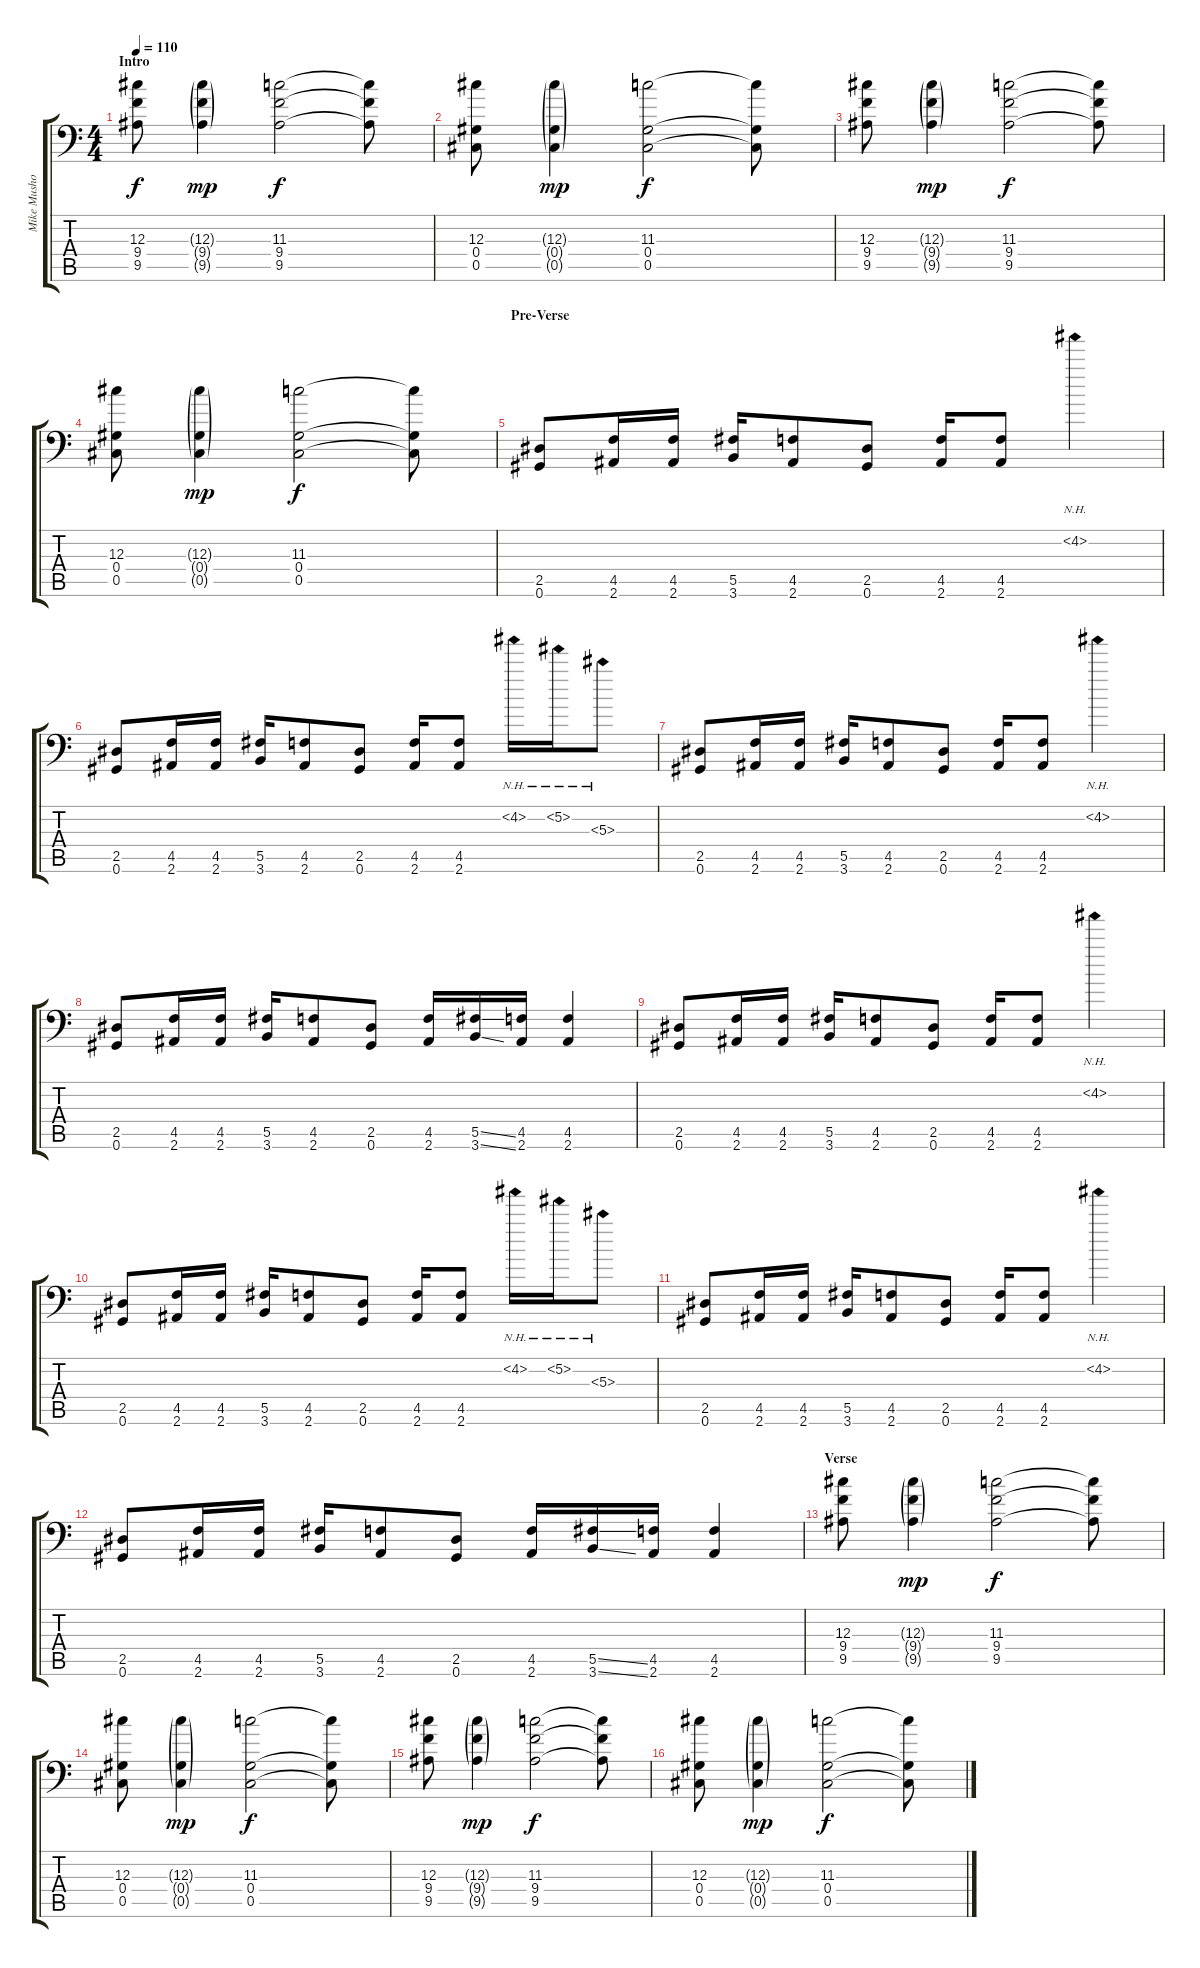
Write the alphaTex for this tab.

\track ("Mike Mushok Fills" "Mike Musho") {instrument electricguitarclean}
\staff {score tabs}
\tuning (Bb3 Gb3 Db3 Ab2 Db2 Ab1) {hide}
\ts (4 4)
\section ("" "Intro")
\tempo 110
\clef f4
\ks c
(12.3 9.4 9.5).8{dy f volume 10 instrument electricguitarclean} (12.3{g} 9.4{g} 9.5{g}).4{dy mp} (11.3 9.4 9.5).2{dy f} (11.3{t} 9.4{t} 9.5{t}).8 |
(12.3 0.4 0.5).8 (12.3{g} 0.4{g} 0.5{g}).4{dy mp} (11.3 0.4 0.5).2{dy f} (11.3{t} 0.4{t} 0.5{t}).8 |
(12.3 9.4 9.5).8 (12.3{g} 9.4{g} 9.5{g}).4{dy mp} (11.3 9.4 9.5).2{dy f} (11.3{t} 9.4{t} 9.5{t}).8 |
(12.3 0.4 0.5).8 (12.3{g} 0.4{g} 0.5{g}).4{dy mp} (11.3 0.4 0.5).2{dy f} (11.3{t} 0.4{t} 0.5{t}).8 |
\section ("" "Pre-Verse")
(2.5 0.6).8{volume 15 instrument distortionguitar} (4.5 2.6).16 (4.5 2.6).16 (5.5 3.6).16 (4.5 2.6).8 (2.5 0.6).8 (4.5 2.6).16 (4.5 2.6).8 4.2{nh}.4 |
(2.5 0.6).8 (4.5 2.6).16 (4.5 2.6).16 (5.5 3.6).16 (4.5 2.6).8 (2.5 0.6).8 (4.5 2.6).16 (4.5 2.6).8 4.2{nh}.16 5.2{nh}.16 5.3{nh}.8 |
(2.5 0.6).8 (4.5 2.6).16 (4.5 2.6).16 (5.5 3.6).16 (4.5 2.6).8 (2.5 0.6).8 (4.5 2.6).16 (4.5 2.6).8 4.2{nh}.4 |
(2.5 0.6).8 (4.5 2.6).16 (4.5 2.6).16 (5.5 3.6).16 (4.5 2.6).8 (2.5 0.6).8 (4.5 2.6).16 (5.5{ss} 3.6{ss}).16 (4.5 2.6).16 (4.5 2.6).4 |
(2.5 0.6).8 (4.5 2.6).16 (4.5 2.6).16 (5.5 3.6).16 (4.5 2.6).8 (2.5 0.6).8 (4.5 2.6).16 (4.5 2.6).8 4.2{nh}.4 |
(2.5 0.6).8 (4.5 2.6).16 (4.5 2.6).16 (5.5 3.6).16 (4.5 2.6).8 (2.5 0.6).8 (4.5 2.6).16 (4.5 2.6).8 4.2{nh}.16 5.2{nh}.16 5.3{nh}.8 |
(2.5 0.6).8 (4.5 2.6).16 (4.5 2.6).16 (5.5 3.6).16 (4.5 2.6).8 (2.5 0.6).8 (4.5 2.6).16 (4.5 2.6).8 4.2{nh}.4 |
(2.5 0.6).8 (4.5 2.6).16 (4.5 2.6).16 (5.5 3.6).16 (4.5 2.6).8 (2.5 0.6).8 (4.5 2.6).16 (5.5{ss} 3.6{ss}).16 (4.5 2.6).16 (4.5 2.6).4 |
\section ("" "Verse")
(12.3 9.4 9.5).8{volume 10 instrument electricguitarclean} (12.3{g} 9.4{g} 9.5{g}).4{dy mp} (11.3 9.4 9.5).2{dy f} (11.3{t} 9.4{t} 9.5{t}).8 |
(12.3 0.4 0.5).8 (12.3{g} 0.4{g} 0.5{g}).4{dy mp} (11.3 0.4 0.5).2{dy f} (11.3{t} 0.4{t} 0.5{t}).8 |
(12.3 9.4 9.5).8 (12.3{g} 9.4{g} 9.5{g}).4{dy mp} (11.3 9.4 9.5).2{dy f} (11.3{t} 9.4{t} 9.5{t}).8 |
(12.3 0.4 0.5).8 (12.3{g} 0.4{g} 0.5{g}).4{dy mp} (11.3 0.4 0.5).2{dy f} (11.3{t} 0.4{t} 0.5{t}).8
